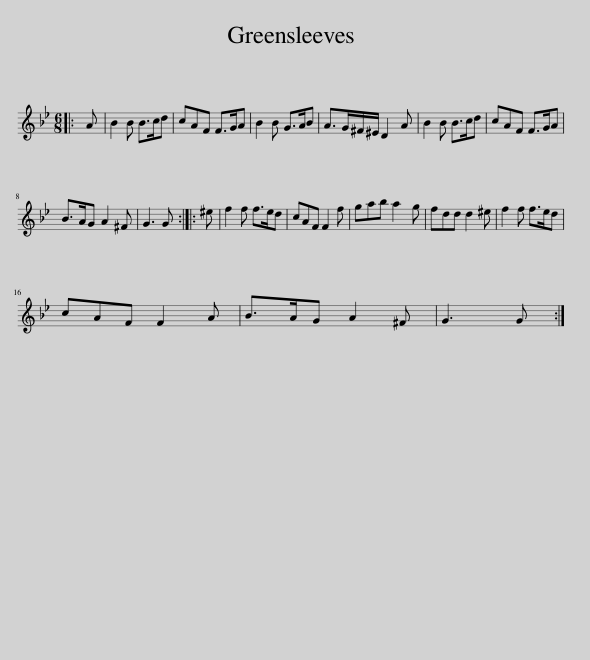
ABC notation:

X:1
L:1/8
M:6/8
I:linebreak $
K:Gmin
V:1 treble
V:1
|: A | B2 B B>cd | cAF F>GA | B2 B G>AB | A>G^F/^E/ D2 A | %5
 B2 B B>cd | cAF F>GA |$ B>AG A2 ^F | G3 G :: ^e | %10
 f2 f f>ed | cAF F2 f | gab a2 g | fdd d2 ^e | f2 f f>ed |$ %15
 cAF F2 A | B>AG A2 ^F | G3 G :| %18
